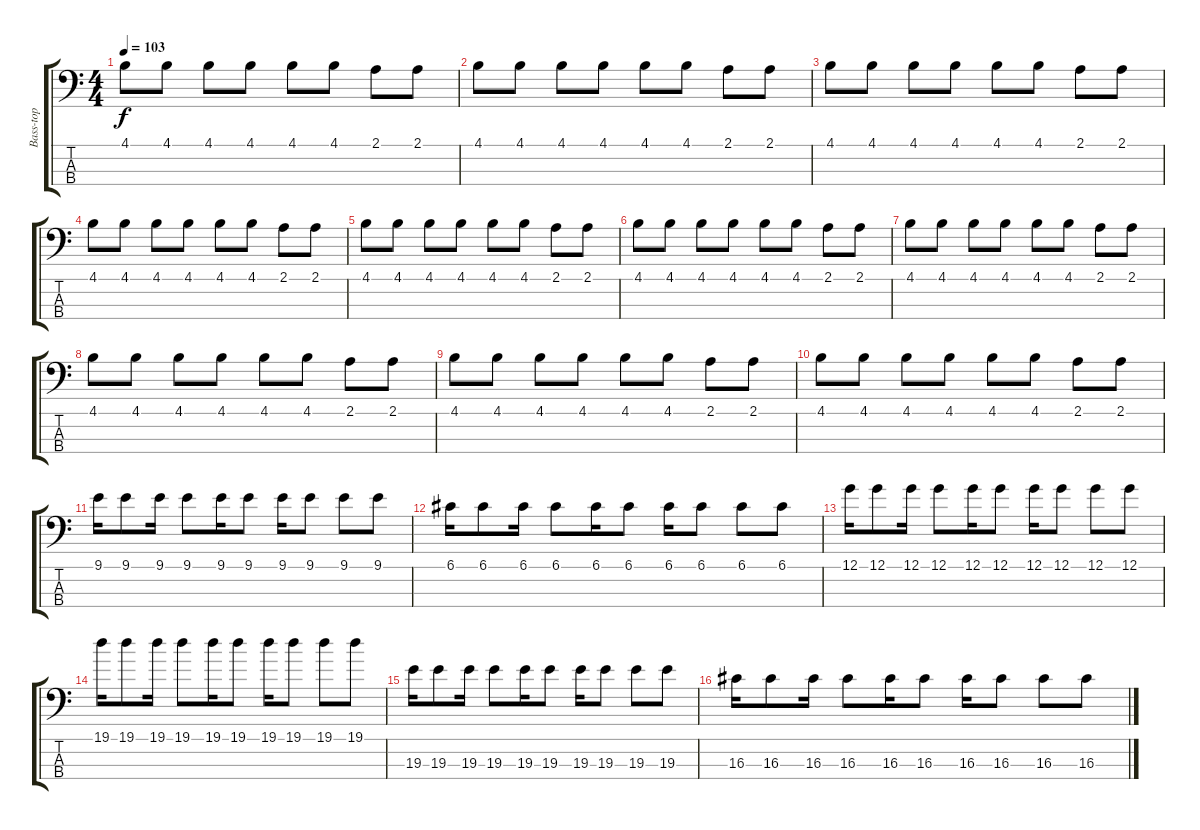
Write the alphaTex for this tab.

\track ("Bass-top" "Bass-top") {instrument electricbassfinger}
\staff {score tabs}
\tuning (G2 D2 A1 E1) {hide}
\ts (4 4)
\tempo 103
\clef f4
\ks c
4.1.8{dy f instrument electricbassfinger} 4.1.8 4.1.8 4.1.8 4.1.8 4.1.8 2.1.8 2.1.8 |
4.1.8 4.1.8 4.1.8 4.1.8 4.1.8 4.1.8 2.1.8 2.1.8 |
4.1.8 4.1.8 4.1.8 4.1.8 4.1.8 4.1.8 2.1.8 2.1.8 |
4.1.8 4.1.8 4.1.8 4.1.8 4.1.8 4.1.8 2.1.8 2.1.8 |
4.1.8 4.1.8 4.1.8 4.1.8 4.1.8 4.1.8 2.1.8 2.1.8 |
4.1.8 4.1.8 4.1.8 4.1.8 4.1.8 4.1.8 2.1.8 2.1.8 |
4.1.8 4.1.8 4.1.8 4.1.8 4.1.8 4.1.8 2.1.8 2.1.8 |
4.1.8 4.1.8 4.1.8 4.1.8 4.1.8 4.1.8 2.1.8 2.1.8 |
4.1.8 4.1.8 4.1.8 4.1.8 4.1.8 4.1.8 2.1.8 2.1.8 |
4.1.8 4.1.8 4.1.8 4.1.8 4.1.8 4.1.8 2.1.8 2.1.8 |
9.1.16 9.1.8 9.1.16 9.1.8 9.1.16 9.1.8 9.1.16 9.1.8 9.1.8 9.1.8 |
6.1.16 6.1.8 6.1.16 6.1.8 6.1.16 6.1.8 6.1.16 6.1.8 6.1.8 6.1.8 |
12.1.16 12.1.8 12.1.16 12.1.8 12.1.16 12.1.8 12.1.16 12.1.8 12.1.8 12.1.8 |
19.1.16 19.1.8 19.1.16 19.1.8 19.1.16 19.1.8 19.1.16 19.1.8 19.1.8 19.1.8 |
19.3.16 19.3.8 19.3.16 19.3.8 19.3.16 19.3.8 19.3.16 19.3.8 19.3.8 19.3.8 |
16.3.16 16.3.8 16.3.16 16.3.8 16.3.16 16.3.8 16.3.16 16.3.8 16.3.8 16.3.8
